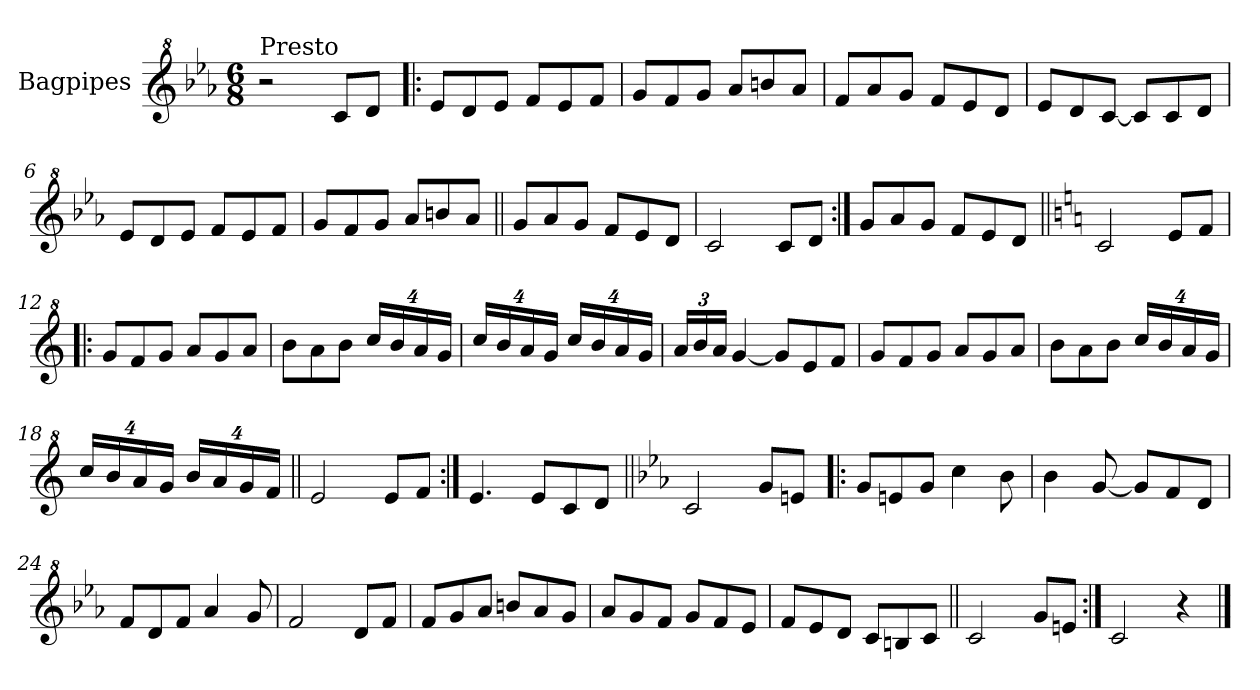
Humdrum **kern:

**kern
*part1
*staff1
*I"Bagpipes
*I'Bag
*clefG^2
*k[b-e-a-]
*E-:
*M6/8
=1
!LO:TX:a:t=Presto
2r
8cc/L
8dd/J
=2!|:
8ee-/L
8dd/
8ee-/J
8ff/L
8ee-/
8ff/J
=3
8gg/L
8ff/
8gg/J
8aa-/L
8bbn/
8aa-/J
=4
8ff/L
8aa-/
8gg/J
8ff/L
8ee-/
8dd/J
=5
8ee-/L
8dd/
[8cc/J
8cc/L]
8cc/
8dd/J
=6
8ee-/L
8dd/
8ee-/J
8ff/L
8ee-/
8ff/J
!!LO:LB:g=z
=7
8gg/L
8ff/
8gg/J
8aa-/L
8bbn/
8aa-/J
=8||
8gg/L
8aa-/
8gg/J
8ff/L
8ee-/
8dd/J
=9
2cc/
8cc/L
8dd/J
=10:|!
8gg/L
8aa-/
8gg/J
8ff/L
8ee-/
8dd/J
=11||
*k[]
*C:
2cc/
8ee/L
8ff/J
=12!|:
8gg/L
8ff/
8gg/J
8aa/L
8gg/
8aa/J
!!LO:LB:g=z
=13
8bb\L
8aa\
8bb\J
*Xbrackettup
32%3ccc/L
32%3bb/
32%3aa/
32%3gg/J
=14
32%3ccc/L
32%3bb/
32%3aa/
32%3gg/J
32%3ccc/L
32%3bb/
32%3aa/
32%3gg/J
=15
24aa/LL
24bb/
24aa/JJ
[4gg/
8gg/L]
8ee/
8ff/J
=16
8gg/L
8ff/
8gg/J
8aa/L
8gg/
8aa/J
=17
8bb\L
8aa\
8bb\J
32%3ccc/L
32%3bb/
32%3aa/
32%3gg/J
!!LO:LB:g=z
=18
32%3ccc/L
32%3bb/
32%3aa/
32%3gg/J
32%3bb/L
32%3aa/
32%3gg/
32%3ff/J
=19||
2ee/
8ee/L
8ff/J
=20:|!
4.ee/
8ee/L
8cc/
8dd/J
=21||
*k[b-e-a-]
*E-:
2cc/
8gg/L
8een/J
=22!|:
8gg/L
8een/
8gg/J
4ccc\
8bb-\
=23
4bb-\
[8gg/
8gg/L]
8ff/
8dd/J
=24
8ff/L
8dd/
8ff/J
4aa-/
8gg/
!!LO:LB:g=z
=25
2ff/
8dd/L
8ff/J
=26
8ff/L
8gg/
8aa-/J
8bbn/L
8aa-/
8gg/J
=27
8aa-/L
8gg/
8ff/J
8gg/L
8ff/
8ee-/J
=28
8ff/L
8ee-/
8dd/J
8cc/L
8bn/
8cc/J
=29||
2cc/
8gg/L
8een/J
=30:|!
2cc/
4r
==
*-
